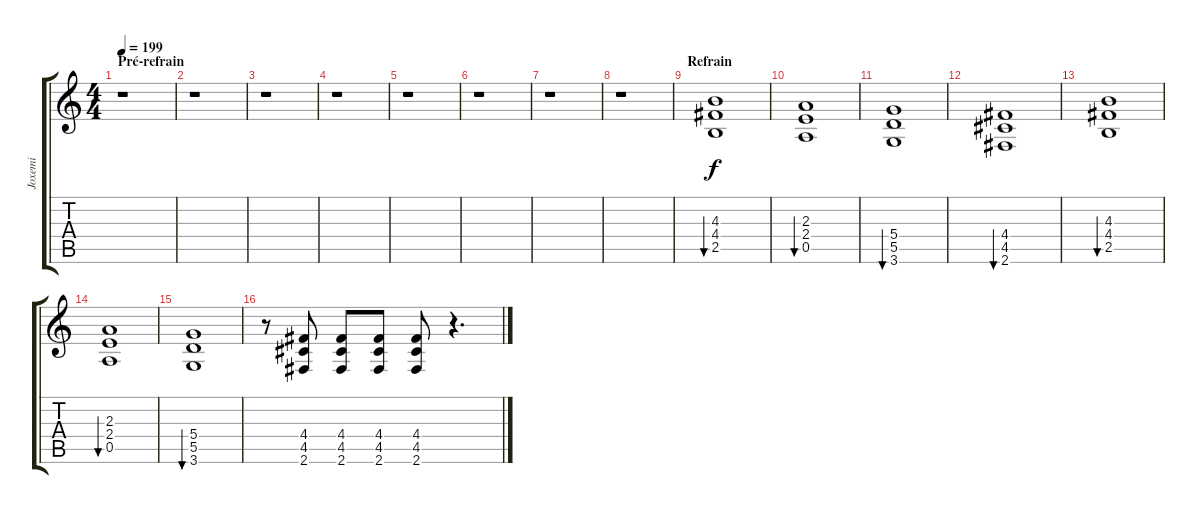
\track ("Joxemi" "Joxemi") {instrument overdrivenguitar}
\staff {score tabs}
\tuning (E4 B3 G3 D3 A2 E2) {hide}
\ts (4 4)
\section ("" "Pré-refrain")
\tempo 199
\clef g2
\ks c
r.1{dy f} |
r.1 |
r.1 |
r.1 |
r.1 |
r.1 |
r.1 |
r.1 |
\section ("" "Refrain")
(4.3 4.4 2.5).1{bu 60 volume 12 instrument overdrivenguitar} |
(2.3 2.4 0.5).1{bu 60} |
(5.4 5.5 3.6).1{bu 60} |
(4.4 4.5 2.6).1{bu 60} |
(4.3 4.4 2.5).1{bu 60} |
(2.3 2.4 0.5).1{bu 60} |
(5.4 5.5 3.6).1{bu 60} |
r.8 (4.4 4.5 2.6).8 (4.4 4.5 2.6).8 (4.4 4.5 2.6).8 (4.4 4.5 2.6).8 r.4{d}
